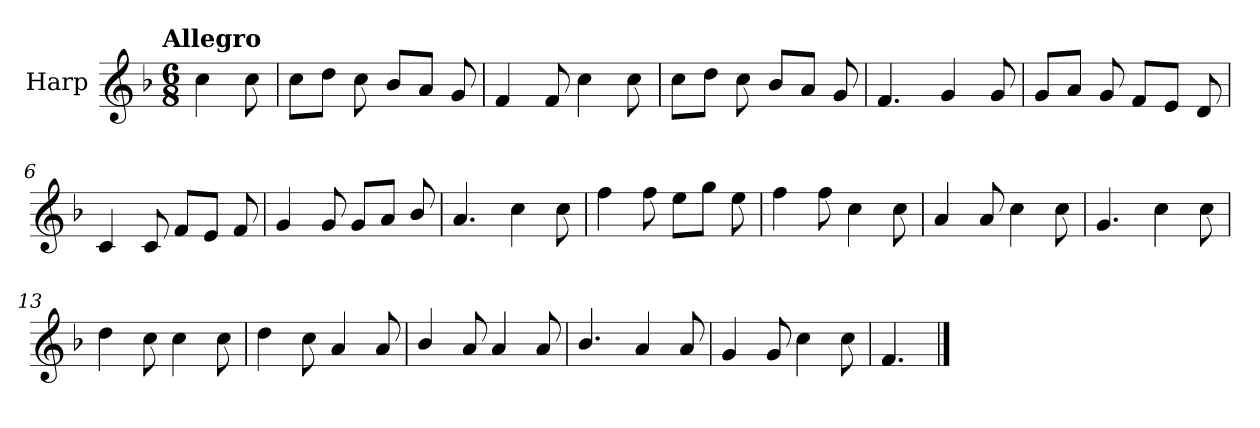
**kern
*part1
*staff1
*I"Harp
*I'Hrp.
*clefG2
*k[b-]
!!LO:TX:omd:t=Allegro
*M6/8
*MM144
=
4cc\
8cc\
=1
8cc\L
8dd\J
8cc\
8b-/L
8a/J
8g/
=2
4f/
8f/
4cc\
8cc\
=3
8cc\L
8dd\J
8cc\
8b-/L
8a/J
8g/
=4
4.f/
4g/
8g/
=5
8g/L
8a/J
8g/
8f/L
8e/J
8d/
=6
4c/
8c/
8f/L
8e/J
8f/
!!LO:LB:g=z
=7
4g/
8g/
8g/L
8a/J
8b-/
=8
4.a/
4cc\
8cc\
=9
4ff\
8ff\
8ee\L
8gg\J
8ee\
=10
4ff\
8ff\
4cc\
8cc\
=11
4a/
8a/
4cc\
8cc\
=12
4.g/
4cc\
8cc\
=13
4dd\
8cc\
4cc\
8cc\
=14
4dd\
8cc\
4a/
8a/
!!LO:LB:g=z
=15
4b-/
8a/
4a/
8a/
=16
4.b-/
4a/
8a/
=17
4g/
8g/
4cc\
8cc\
=18
4.f/
==
*-
